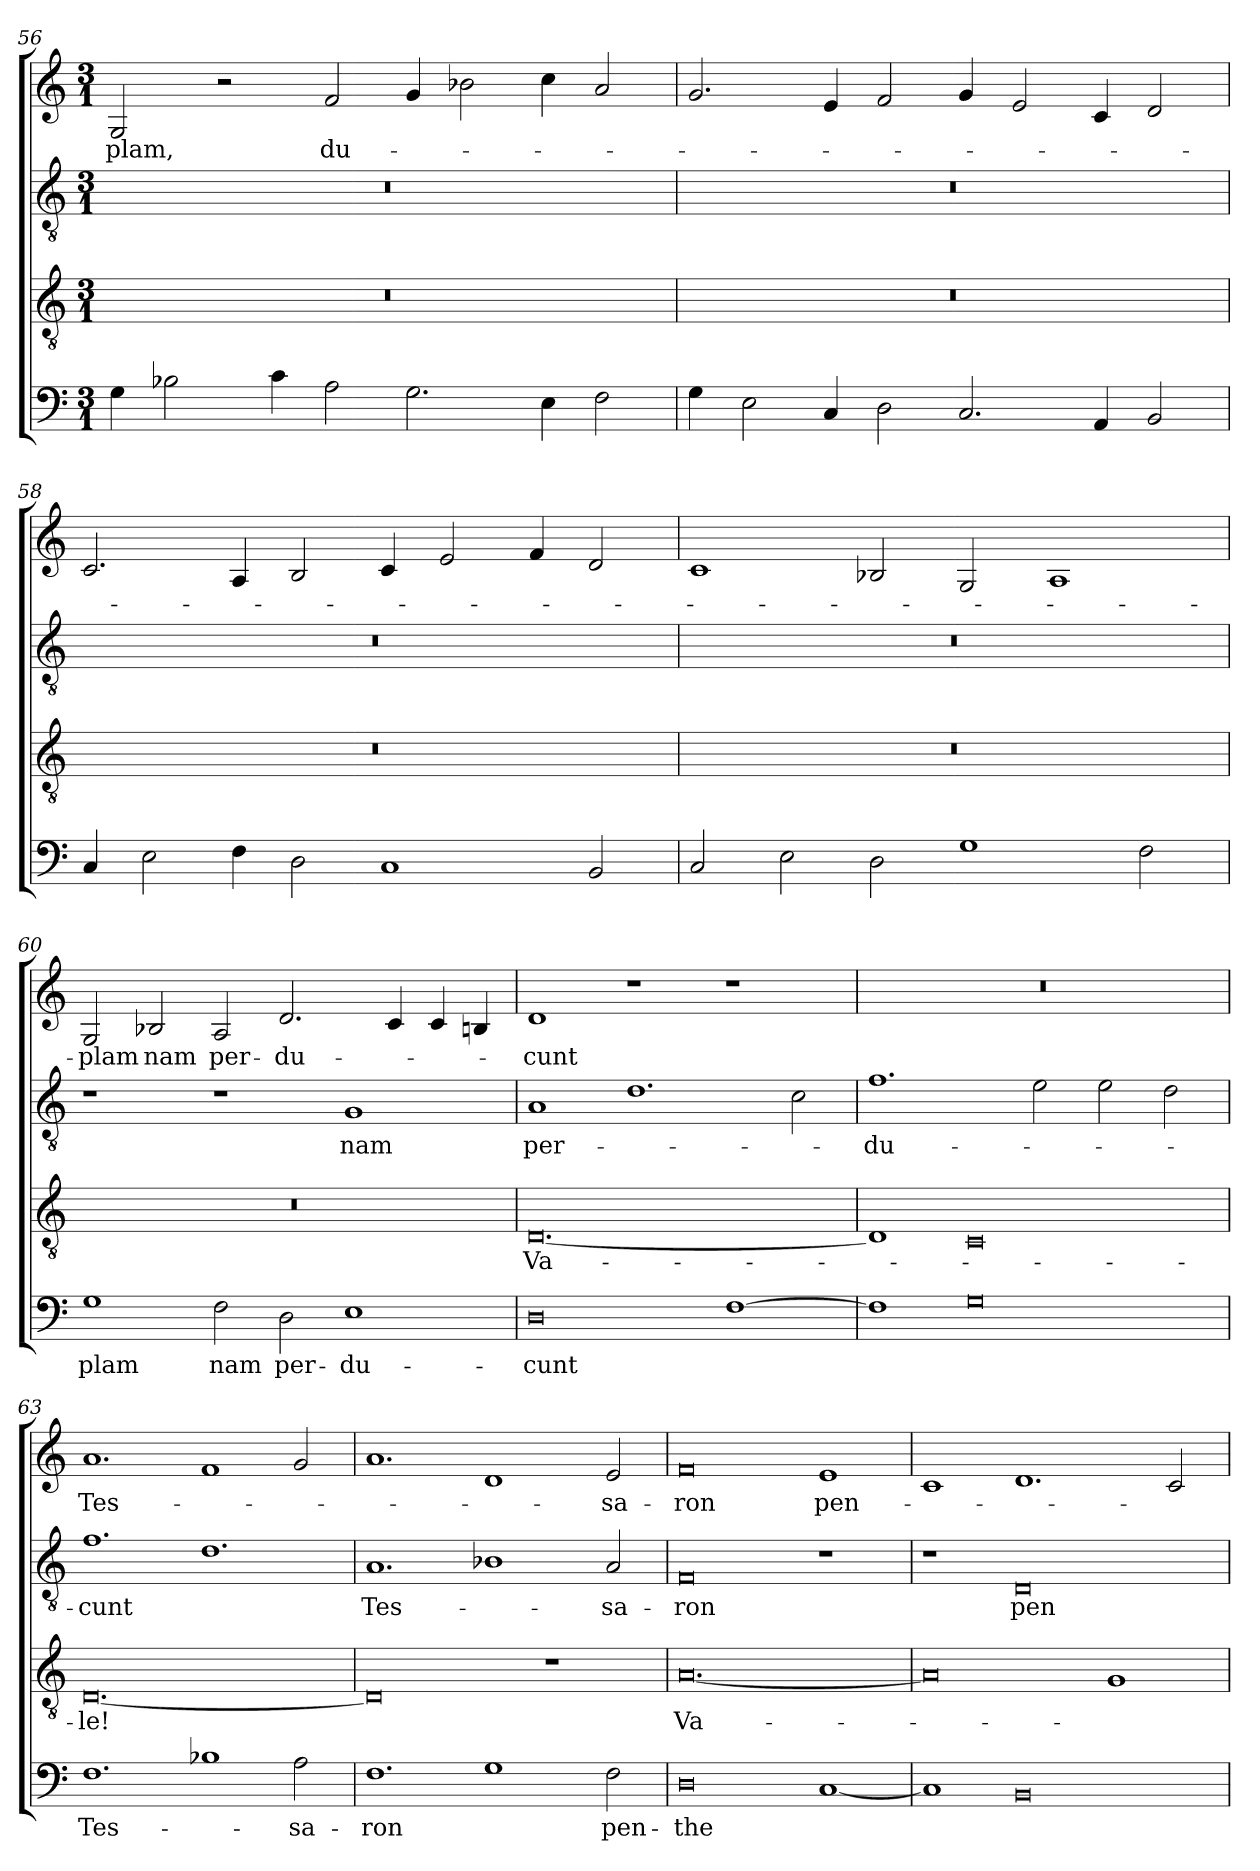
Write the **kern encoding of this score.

**kern	**text	**kern	**text	**kern	**text	**kern	**text
*part4	*part4	*part3	*part3	*part2	*part2	*part1	*part1
*staff4	*staff4	*staff3	*staff3	*staff2	*staff2	*staff1	*staff1
!!LO:PB:g=z
*clefF4	*	*clefGv2	*	*clefGv2	*	*clefG2	*
*M3/1	*	*M3/1	*	*M3/1	*	*M3/1	*
=56	=56	=56	=56	=56	=56	=56	=56
!	!	!	!	!	!	!	!LO:LY:b
4G\	.	0.r	.	0.r	.	2G/	-plam,
2B-X\	.	.	.	.	.	.	.
.	.	.	.	.	.	2r	.
4c\	.	.	.	.	.	.	.
!	!	!	!	!	!	!	!LO:LY:b
2A\	.	.	.	.	.	2f/	du-
2.G\	.	.	.	.	.	4g/	.
.	.	.	.	.	.	2b-X\	.
4E\	.	.	.	.	.	4cc\	.
2F\	.	.	.	.	.	2a/	.
=57	=57	=57	=57	=57	=57	=57	=57
4G\	.	0.r	.	0.r	.	2.g/	.
2E\	.	.	.	.	.	.	.
4C/	.	.	.	.	.	4e/	.
2D\	.	.	.	.	.	2f/	.
2.C/	.	.	.	.	.	4g/	.
.	.	.	.	.	.	2e/	.
4AA/	.	.	.	.	.	4c/	.
2BB/	.	.	.	.	.	2d/	.
=58	=58	=58	=58	=58	=58	=58	=58
4C/	.	0.r	.	0.r	.	2.c/	.
2E\	.	.	.	.	.	.	.
4F\	.	.	.	.	.	4A/	.
2D\	.	.	.	.	.	2B/	.
1C	.	.	.	.	.	4c/	.
.	.	.	.	.	.	2e/	.
.	.	.	.	.	.	4f/	.
2BB/	.	.	.	.	.	2d/	.
=59	=59	=59	=59	=59	=59	=59	=59
2C/	.	0.r	.	0.r	.	1c	.
2E\	.	.	.	.	.	.	.
2D\	.	.	.	.	.	2B-X/	.
1G	.	.	.	.	.	2G/	.
.	.	.	.	.	.	1A	.
2F\	.	.	.	.	.	.	.
!!LO:LB:g=z
=60	=60	=60	=60	=60	=60	=60	=60
!	!LO:LY:b	!	!	!	!	!	!LO:LY:b
1G	-plam	0.r	.	1r	.	2G/	-plam
!	!	!	!	!	!	!	!LO:LY:b
.	.	.	.	.	.	2B-X/	nam
!	!LO:LY:b	!	!	!	!	!	!LO:LY:b
2F\	nam	.	.	1r	.	2A/	per-
!	!LO:LY:b	!	!	!	!	!	!LO:LY:b
2D\	per-	.	.	.	.	2.d/	-du-
!	!LO:LY:b	!	!	!	!LO:LY:b	!	!
1E	-du-	.	.	1G	nam	.	.
.	.	.	.	.	.	4c/	.
.	.	.	.	.	.	4c/	.
.	.	.	.	.	.	4Bn/	.
!!LO:PB:g=z
=61	=61	=61	=61	=61	=61	=61	=61
!	!LO:LY:b	!	!LO:LY:b	!	!LO:LY:b	!	!LO:LY:b
0D	-cunt	[0.D	Va-	1A	per-	1d	-cunt
.	.	.	.	1.d	.	1r	.
[1F	.	.	.	.	.	1r	.
.	.	.	.	2c\	.	.	.
=62	=62	=62	=62	=62	=62	=62	=62
!	!	!	!	!	!LO:LY:b	!	!
1F]	.	1D]	.	1.f	-du-	0.r	.
0G	.	0C	.	.	.	.	.
.	.	.	.	2e\	.	.	.
.	.	.	.	2e\	.	.	.
.	.	.	.	2d\	.	.	.
=63	=63	=63	=63	=63	=63	=63	=63
!	!LO:LY:b	!	!LO:LY:b	!	!LO:LY:b	!	!LO:LY:b
1.F	Tes-	[0.D	-le!	1.f	-cunt	1.a	Tes-
1B-X	.	.	.	1.d	.	1f	.
!	!LO:LY:b	!	!	!	!	!	!
2A\	-sa-	.	.	.	.	2g/	.
=64	=64	=64	=64	=64	=64	=64	=64
!	!LO:LY:b	!	!	!	!LO:LY:b	!	!
1.F	-ron	0D]	.	1.A	Tes-	1.a	.
1G	.	.	.	1B-X	.	1d	.
.	.	1r	.	.	.	.	.
!	!LO:LY:b	!	!	!	!LO:LY:b	!	!LO:LY:b
2F\	pen-	.	.	2A/	-sa-	2e/	-sa-
=65	=65	=65	=65	=65	=65	=65	=65
!	!LO:LY:b	!	!LO:LY:b	!	!LO:LY:b	!	!LO:LY:b
0D	-the	[0.A	Va-	0F	-ron	0f	-ron
!	!	!	!	!	!	!	!LO:LY:b
[1C	.	.	.	1r	.	1e	pen-
!!LO:LB:g=z
=66	=66	=66	=66	=66	=66	=66	=66
1C]	.	0A]	.	1r	.	1c	.
!	!	!	!	!	!LO:LY:b	!	!
0BB	.	.	.	0D	pen-	1.d	.
.	.	1G	.	.	.	.	.
.	.	.	.	.	.	2c/	.
=	=	=	=	=	=	=	=
*-	*-	*-	*-	*-	*-	*-	*-
